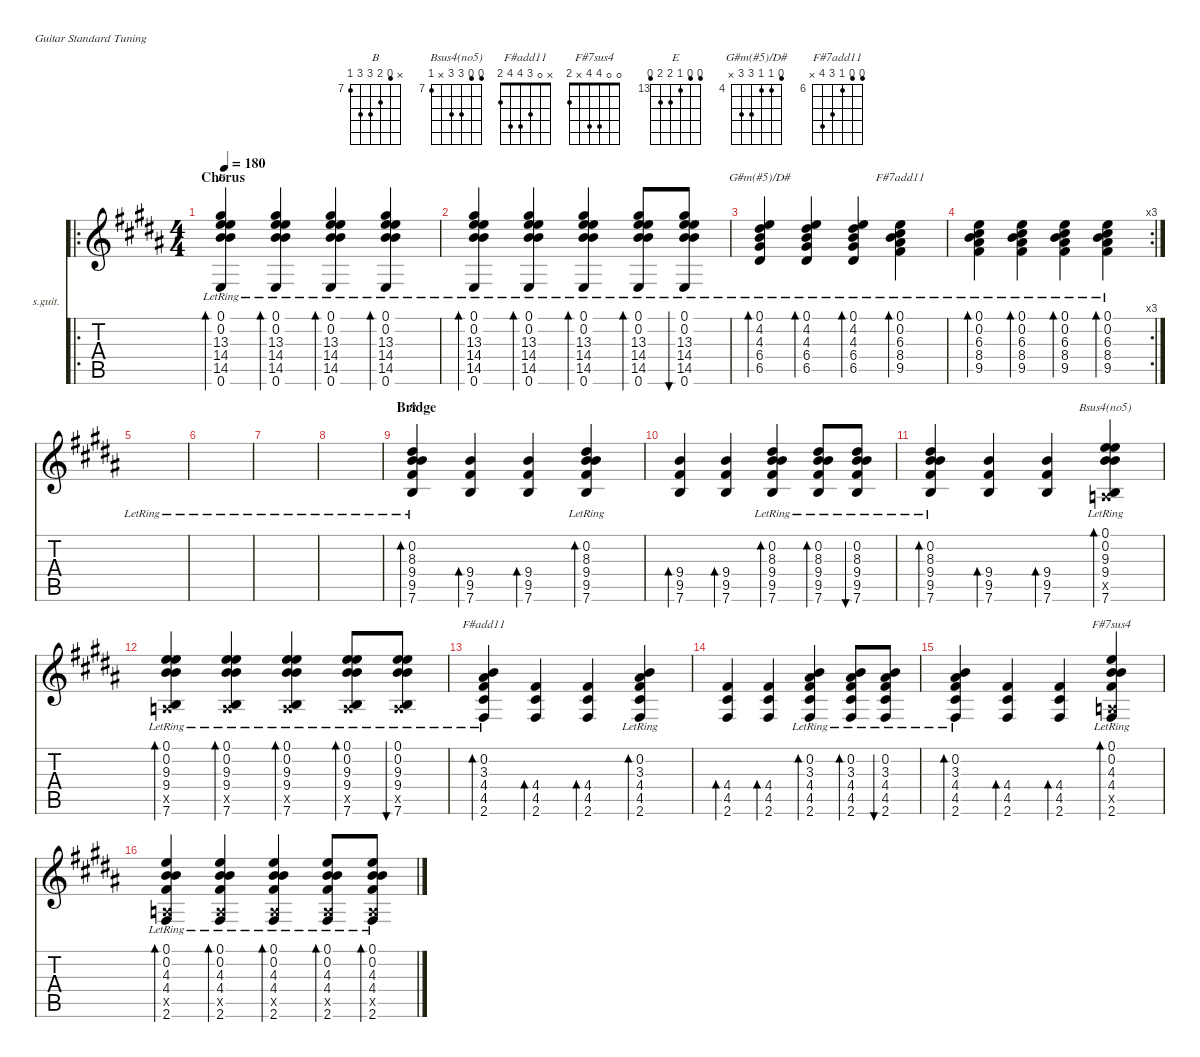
\defaultSystemsLayout 4
\hideDynamics
\bracketExtendMode nobrackets
\firstSystemTrackNameOrientation horizontal
\otherSystemsTrackNameOrientation horizontal
\track ("Guitar III" "s.guit.") {instrument acousticguitarsteel}
\staff {score tabs}
\tuning (E4 B3 G3 D3 A2 E2)
\chord ("B" x 6 8 9 9 7) {firstfret 7 showfingering false}
\chord ("Bsus4(no5)" 6 6 9 9 x 7) {firstfret 7 showfingering false}
\chord ("F#add11" x 0 3 4 4 2) {showfingering false}
\chord ("F#7sus4" 0 0 4 4 x 2) {showfingering false}
\chord ("E" 12 12 13 14 14 12) {firstfret 13}
\chord ("G#m(#5)/D#" 3 4 4 6 6 x) {firstfret 4}
\chord ("F#7add11" 5 5 6 8 9 x) {firstfret 6}
\ro
\ts (4 4)
\section ("" "Chorus")
\tempo 180
\clef g2
\ks b
(0.6{lr} 0.2{lr} 14.5 14.4 13.3 0.1{lr}).4{bd 30 ch "E" dy mf} (0.6{lr} 0.2{lr} 14.5 14.4 13.3 0.1{lr}).4{bd 30} (0.6{lr} 0.2 14.5 14.4 13.3 0.1{lr}).4{bd 30} (0.6{lr} 0.2{lr} 14.5 14.4 13.3 0.1{lr}).4{bd 30} |
(0.6{lr} 0.2{lr} 14.5 14.4 13.3 0.1{lr}).4{bd 30} (0.6{lr} 0.2{lr} 14.5 14.4 13.3 0.1{lr}).4{bd 30} (0.6{lr} 0.2{lr} 14.5 14.4 13.3 0.1{lr}).4{bd 30} (0.6 0.2{lr} 14.5 14.4 13.3 0.1).8{bd 30} (0.6{lr} 0.2{lr} 14.5 14.4 13.3 0.1{lr}).8{bu 30} |
(6.5 6.4 4.3 4.2 0.1{lr}).4{bd 30 ch "G#m(#5)/D#"} (6.5 6.4 4.3 4.2 0.1{lr}).4{bd 30} (6.5 6.4 4.3 4.2 0.1{lr}).4{bd 30} (9.5 8.4 6.3 0.2{lr} 0.1{lr}).4{bd 30 ch "F#7add11"} |
\rc 3
(9.5 8.4 6.3 0.2{lr} 0.1{lr}).4{bd 30} (9.5 8.4 6.3 0.2{lr} 0.1{lr}).4{bd 30} (9.5 8.4 6.3 0.2{lr} 0.1{lr}).4{bd 30} (9.5 8.4 6.3 0.2{lr} 0.1{lr}).4{bd 30} |
|
|
|
|
\section ("" "Bridge")
(7.6 9.5 9.4 8.3{lr} 0.2{lr}).4{bd 30 ch "B" dy mp} (7.6 9.5 9.4).4{bd 30} (7.6 9.5 9.4).4{bd 30} (7.6 9.5 9.4 8.3{lr} 0.2{lr}).4{bd 30} |
(7.6 9.5 9.4).4{bd 30} (7.6 9.5 9.4).4{bd 30} (7.6 9.5 9.4 8.3 0.2{lr}).4{bd 30} (7.6 9.5 9.4 8.3 0.2{lr}).8{bd 30} (7.6 9.5 9.4 8.3 0.2{lr}).8{bu 30} |
(7.6 9.5 9.4 8.3{lr} 0.2{lr}).4{bd 30} (7.6 9.5 9.4).4{bd 30} (7.6 9.5 9.4).4{bd 30} (7.6 9.4 9.3{lr} 0.2{lr} 0.1{lr} 0.5{x}).4{bd 30 ch "Bsus4(no5)"} |
(7.6 9.4 9.3{lr} 0.2{lr} 0.1{lr} 0.5{x}).4{bd 30} (7.6 9.4 9.3{lr} 0.2{lr} 0.1{lr} 0.5{x}).4{bd 30} (7.6 9.4 9.3{lr} 0.2{lr} 0.1{lr} 0.5{x}).4{bd 30} (7.6 9.4 9.3{lr} 0.2{lr} 0.1{lr} 0.5{x}).8{bd 30} (7.6 9.4 9.3{lr} 0.2{lr} 0.1{lr} 0.5{x}).8{bu 30} |
(2.6 4.5 4.4 3.3{lr} 0.2{lr}).4{bd 30 ch "F#add11"} (2.6 4.5 4.4).4{bd 30} (2.6 4.5 4.4).4{bd 30} (2.6 4.5 4.4 3.3{lr} 0.2{lr}).4{bd 30} |
(2.6 4.5 4.4).4{bd 30} (2.6 4.5 4.4).4{bd 30} (2.6 4.5 4.4 3.3{lr} 0.2{lr}).4{bd 30} (2.6 4.5 4.4 3.3{lr} 0.2{lr}).8{bd 30} (2.6 4.5 4.4 3.3{lr} 0.2{lr}).8{bu 30} |
(2.6 4.5 4.4 3.3{lr} 0.2{lr}).4{bd 30} (2.6 4.5 4.4).4{bd 30} (2.6 4.5 4.4).4{bd 30} (2.6 4.4 4.3 0.2{lr} 0.1{lr} 0.5{x}).4{bd 30 ch "F#7sus4"} |
(2.6 4.4 4.3 0.2{lr} 0.1{lr} 0.5{x}).4{bd 30} (2.6 4.4 4.3 0.2{lr} 0.1{lr} 0.5{x}).4{bd 30} (2.6 4.4 4.3 0.2{lr} 0.1{lr} 0.5{x}).4{bd 30} (2.6 4.4 4.3 0.2{lr} 0.1{lr} 0.5{x}).8{bd 30} (2.6 4.4 4.3 0.2{lr} 0.1{lr} 0.5{x}).8{bd 30}
